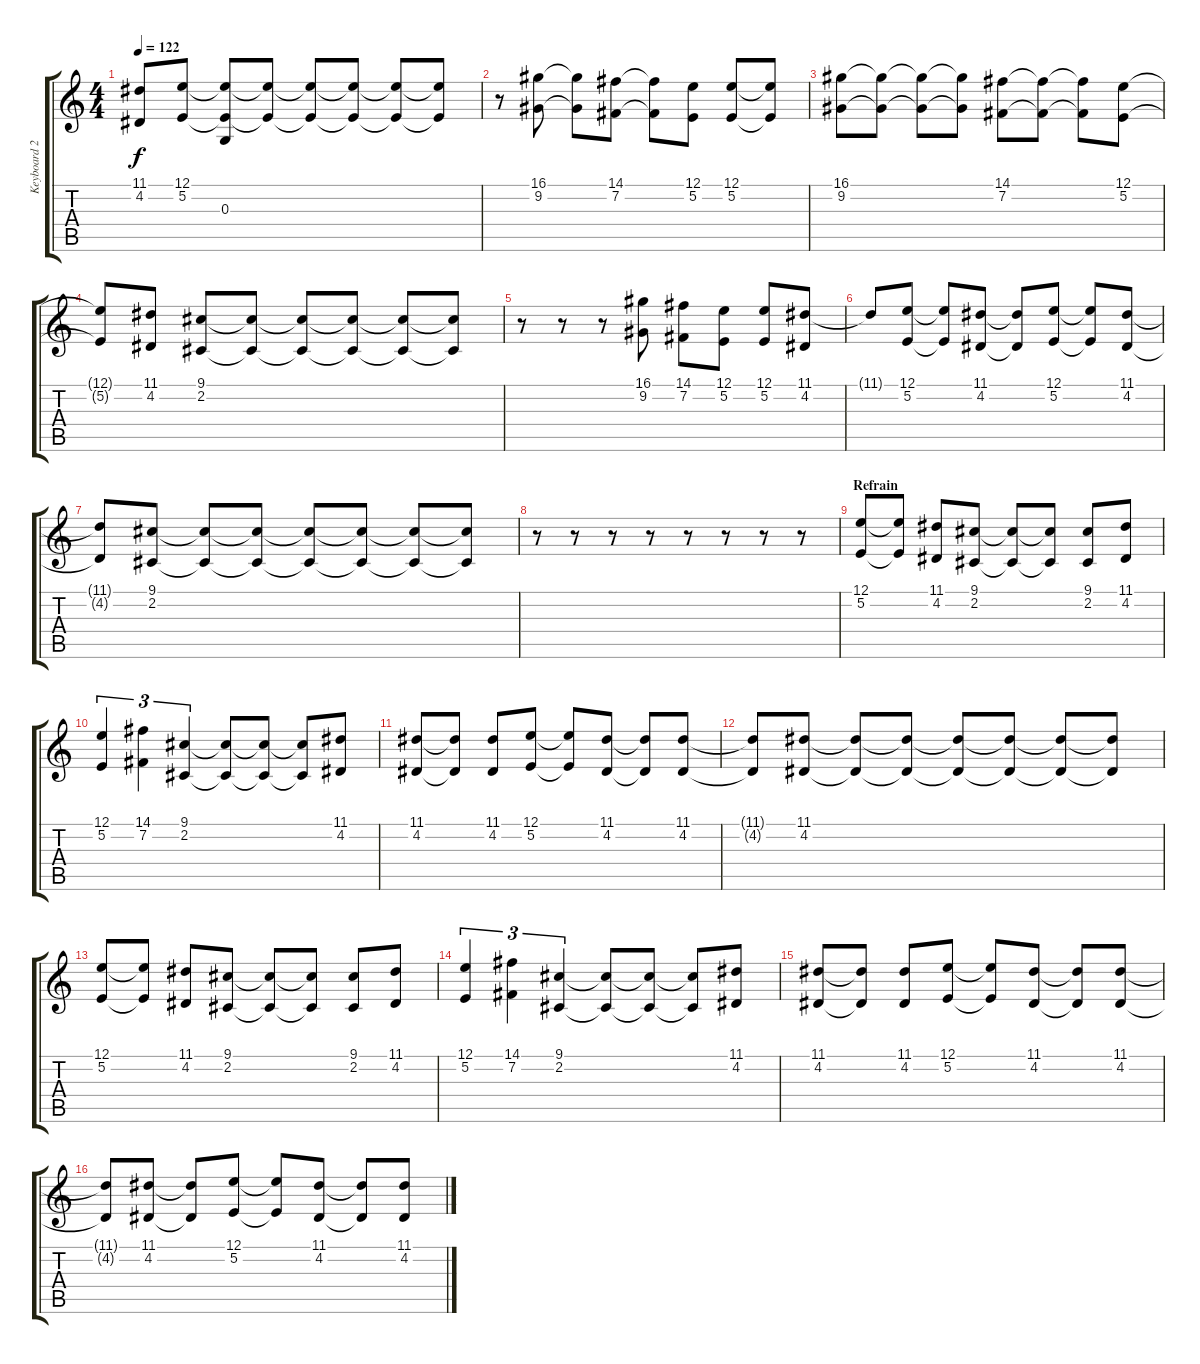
\track ("Keyboard 2" "Keyboard 2") {instrument lead1square}
\staff {score tabs}
\tuning (E4 B3 G3 D3 A2 E2) {hide}
\ts (4 4)
\tempo 122
\clef g2
\ks c
(11.1 4.2).8{dy f} (12.1 5.2).8 (12.1{t} 5.2{t} 0.3).8 (12.1{t} 5.2{t}).8 (12.1{t} 5.2{t}).8 (12.1{t} 5.2{t}).8 (12.1{t} 5.2{t}).8 (12.1{t} 5.2{t}).8 |
r.8 (16.1 9.2).8 (16.1{t} 9.2{t}).8 (14.1 7.2).8 (14.1{t} 7.2{t}).8 (12.1 5.2).8 (12.1 5.2).8 (12.1{t} 5.2{t}).8 |
(16.1 9.2).8 (16.1{t} 9.2{t}).8 (16.1{t} 9.2{t}).8 (16.1{t} 9.2{t}).8 (14.1 7.2).8 (14.1{t} 7.2{t}).8 (14.1{t} 7.2{t}).8 (12.1 5.2).8 |
(12.1{t} 5.2{t}).8 (11.1 4.2).8 (9.1 2.2).8 (9.1{t} 2.2{t}).8 (9.1{t} 2.2{t}).8 (9.1{t} 2.2{t}).8 (9.1{t} 2.2{t}).8 (9.1{t} 2.2{t}).8 |
r.8 r.8 r.8 (16.1 9.2).8 (14.1 7.2).8 (12.1 5.2).8 (12.1 5.2).8 (11.1 4.2).8 |
11.1{t}.8 (12.1 5.2).8 (12.1{t} 5.2{t}).8 (11.1 4.2).8 (11.1{t} 4.2{t}).8 (12.1 5.2).8 (12.1{t} 5.2{t}).8 (11.1 4.2).8 |
(11.1{t} 4.2{t}).8 (9.1 2.2).8 (9.1{t} 2.2{t}).8 (9.1{t} 2.2{t}).8 (9.1{t} 2.2{t}).8 (9.1{t} 2.2{t}).8 (9.1{t} 2.2{t}).8 (9.1{t} 2.2{t}).8 |
r.8 r.8 r.8 r.8 r.8 r.8 r.8 r.8 |
\section ("" "Refrain")
(12.1 5.2).8 (12.1{t} 5.2{t}).8 (11.1 4.2).8 (9.1 2.2).8 (9.1{t} 2.2{t}).8 (9.1{t} 2.2{t}).8 (9.1 2.2).8 (11.1 4.2).8 |
(12.1 5.2).4{tu (3 2)} (14.1 7.2).4{tu (3 2)} (9.1 2.2).4{tu (3 2)} (9.1{t} 2.2{t}).8 (9.1{t} 2.2{t}).8 (9.1{t} 2.2{t}).8 (11.1 4.2).8 |
(11.1 4.2).8 (11.1{t} 4.2{t}).8 (11.1 4.2).8 (12.1 5.2).8 (12.1{t} 5.2{t}).8 (11.1 4.2).8 (11.1{t} 4.2{t}).8 (11.1 4.2).8 |
(11.1{t} 4.2{t}).8 (11.1 4.2).8 (11.1{t} 4.2{t}).8 (11.1{t} 4.2{t}).8 (11.1{t} 4.2{t}).8 (11.1{t} 4.2{t}).8 (11.1{t} 4.2{t}).8 (11.1{t} 4.2{t}).8 |
(12.1 5.2).8 (12.1{t} 5.2{t}).8 (11.1 4.2).8 (9.1 2.2).8 (9.1{t} 2.2{t}).8 (9.1{t} 2.2{t}).8 (9.1 2.2).8 (11.1 4.2).8 |
(12.1 5.2).4{tu (3 2)} (14.1 7.2).4{tu (3 2)} (9.1 2.2).4{tu (3 2)} (9.1{t} 2.2{t}).8 (9.1{t} 2.2{t}).8 (9.1{t} 2.2{t}).8 (11.1 4.2).8 |
(11.1 4.2).8 (11.1{t} 4.2{t}).8 (11.1 4.2).8 (12.1 5.2).8 (12.1{t} 5.2{t}).8 (11.1 4.2).8 (11.1{t} 4.2{t}).8 (11.1 4.2).8 |
(11.1{t} 4.2{t}).8 (11.1 4.2).8 (11.1{t} 4.2{t}).8 (12.1 5.2).8 (12.1{t} 5.2{t}).8 (11.1 4.2).8 (11.1{t} 4.2{t}).8 (11.1 4.2).8
